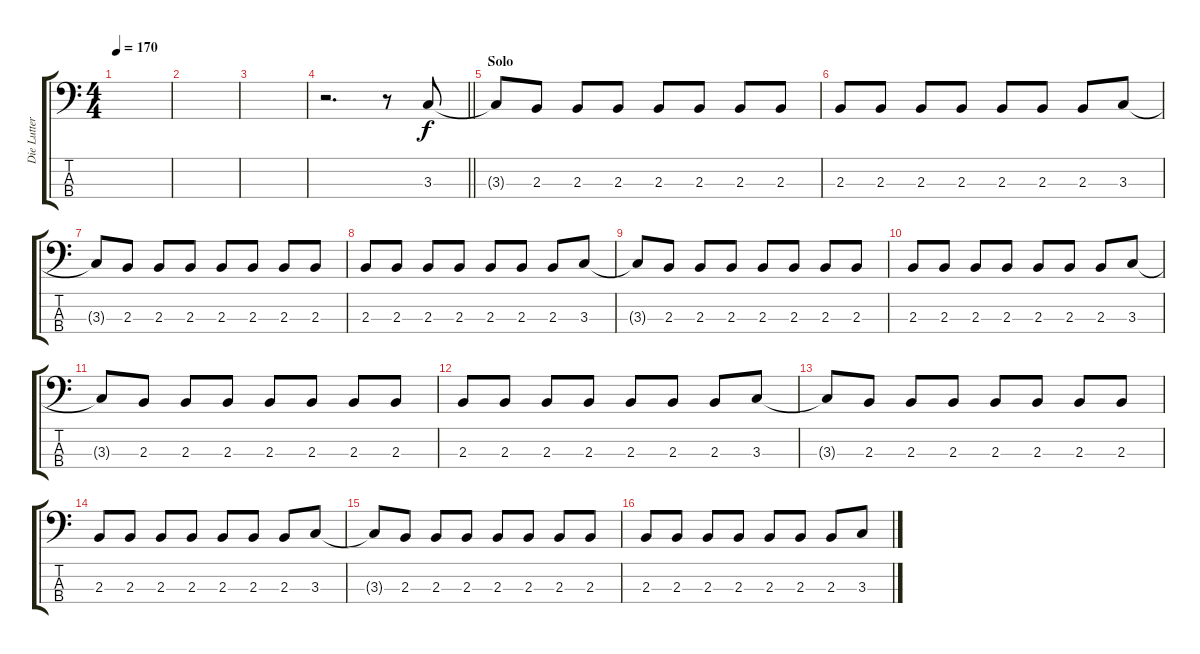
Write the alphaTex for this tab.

\track ("Die Lutter" "Die Lutter") {instrument electricbasspick}
\staff {score tabs}
\tuning (G2 D2 A1 E1) {hide}
\ts (4 4)
\tempo 170
\clef f4
\ks c
|
|
|
\barLineRight lightlight
r.2{d} r.8 3.3.8 |
\section ("" "Solo")
3.3{t}.8 2.3.8 2.3.8 2.3.8 2.3.8 2.3.8 2.3.8 2.3.8 |
2.3.8 2.3.8 2.3.8 2.3.8 2.3.8 2.3.8 2.3.8 3.3.8 |
3.3{t}.8 2.3.8 2.3.8 2.3.8 2.3.8 2.3.8 2.3.8 2.3.8 |
2.3.8 2.3.8 2.3.8 2.3.8 2.3.8 2.3.8 2.3.8 3.3.8 |
3.3{t}.8 2.3.8 2.3.8 2.3.8 2.3.8 2.3.8 2.3.8 2.3.8 |
2.3.8 2.3.8 2.3.8 2.3.8 2.3.8 2.3.8 2.3.8 3.3.8 |
3.3{t}.8 2.3.8 2.3.8 2.3.8 2.3.8 2.3.8 2.3.8 2.3.8 |
2.3.8 2.3.8 2.3.8 2.3.8 2.3.8 2.3.8 2.3.8 3.3.8 |
3.3{t}.8 2.3.8 2.3.8 2.3.8 2.3.8 2.3.8 2.3.8 2.3.8 |
2.3.8 2.3.8 2.3.8 2.3.8 2.3.8 2.3.8 2.3.8 3.3.8 |
3.3{t}.8 2.3.8 2.3.8 2.3.8 2.3.8 2.3.8 2.3.8 2.3.8 |
2.3.8 2.3.8 2.3.8 2.3.8 2.3.8 2.3.8 2.3.8 3.3.8
